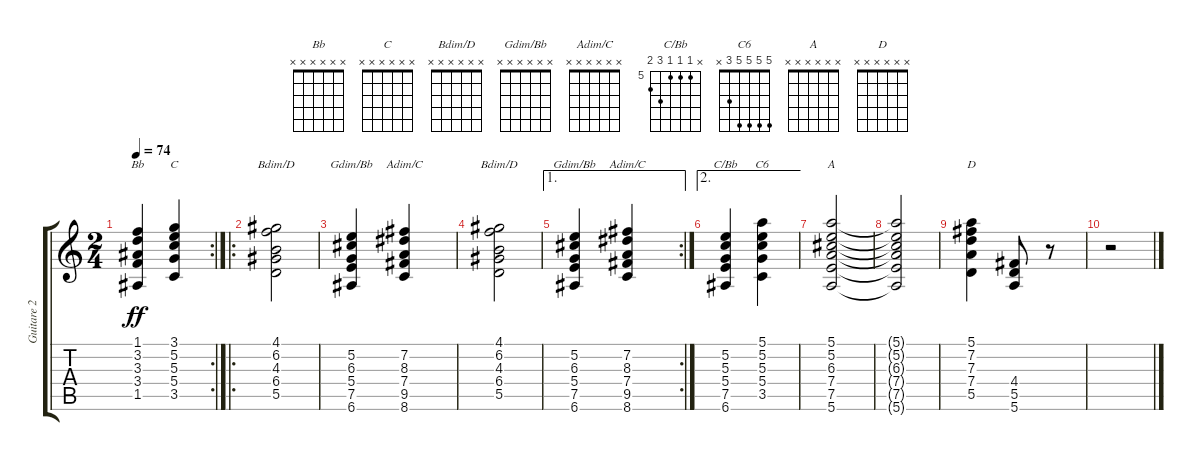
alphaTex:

\track ("Guitare 2" "Guitare 2") {instrument acousticguitarnylon}
\staff {score tabs}
\tuning (E4 B3 G3 D3 A2 E2) {hide}
\chord ("Bb" x x x x x x) {firstfret 0}
\chord ("C" x x x x x x) {firstfret 0}
\chord ("Bdim/D" 4 6 4 6 5 x) {firstfret 4}
\chord ("Gdim/Bb" x 5 6 5 7 6) {firstfret 5}
\chord ("Adim/C" x 7 8 7 9 8) {firstfret 7}
\chord ("Bdim/D" x x x x x x) {firstfret 0}
\chord ("Gdim/Bb" x x x x x x) {firstfret 0}
\chord ("Adim/C" x x x x x x) {firstfret 0}
\chord ("C/Bb" x 5 5 5 7 6) {firstfret 5}
\chord ("C6" 5 5 5 5 3 x)
\chord ("A" x x x x x x) {firstfret 0}
\chord ("D" x x x x x x) {firstfret 0}
\rc 2
\ts (2 4)
\tempo 74
\clef g2
\ks c
(1.1 3.2 3.3 3.4 1.5).4{ch "Bb" dy ff} (3.1 5.2 5.3 5.4 3.5).4{ch "C"} |
\ro
(4.1 6.2 4.3 6.4 5.5).2{ch "Bdim/D"} |
(5.2 6.3 5.4 7.5 6.6).4{ch "Gdim/Bb"} (7.2 8.3 7.4 9.5 8.6).4{ch "Adim/C"} |
(4.1 6.2 4.3 6.4 5.5).2{ch "Bdim/D"} |
\ae 1
\rc 2
(5.2 6.3 5.4 7.5 6.6).4{ch "Gdim/Bb"} (7.2 8.3 7.4 9.5 8.6).4{ch "Adim/C"} |
\ae 2
(5.2 5.3 5.4 7.5 6.6).4{ch "C/Bb"} (5.1 5.2 5.3 5.4 3.5).4{ch "C6"} |
(5.1 5.2 6.3 7.4 7.5 5.6).2{ch "A"} |
(5.1{t} 5.2{t} 6.3{t} 7.4{t} 7.5{t} 5.6{t}).2 |
(5.1 7.2 7.3 7.4 5.5).4{ch "D"} (4.4 5.5 5.6).8 r.8 |
r.2
